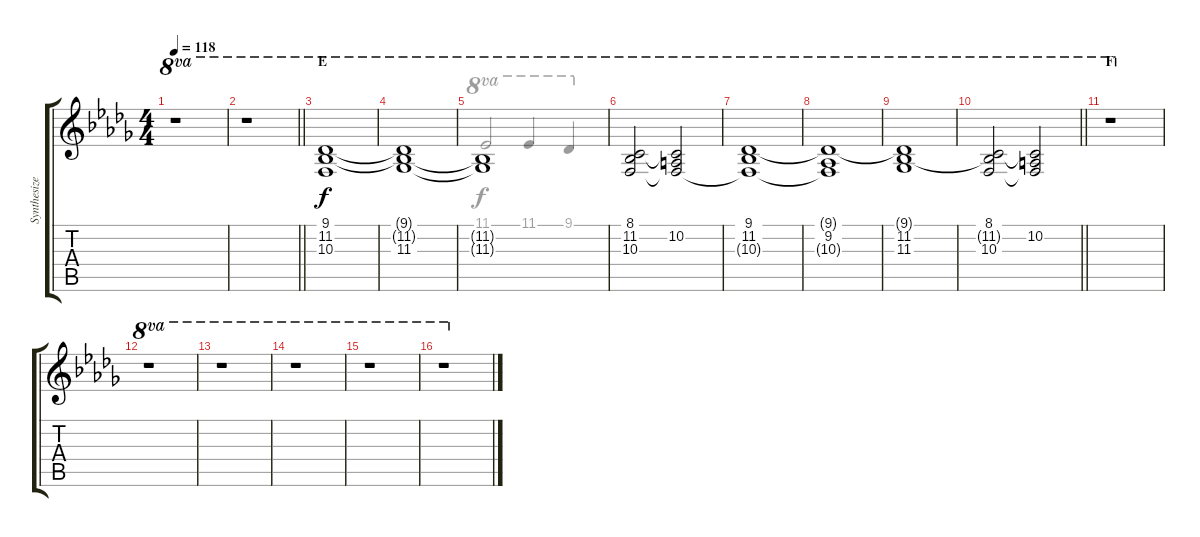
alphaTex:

\track ("Synthesizer" "Synthesize") {instrument pad2warm}
\staff {score tabs}
\tuning (E4 B3 G3 D3 A2 E2) {hide}
\voice
\ts (4 4)
\tempo 118
\clef g2
\ks db
r.1{ot 8va dy f} |
\barLineRight lightlight
r.1{ot 8va} |
\section ("" "E")
(9.1 11.2 10.3).1{ot 8va} |
(9.1{t} 11.2{t} 11.3).1{ot 8va} |
(11.2{t} 11.3{t}).1{ot 8va} |
(8.1 11.2 10.3).2{ot 8va} (8.1{t} 10.2 10.3{t}).2{ot 8va} |
(9.1 11.2 10.3{t}).1{ot 8va} |
(9.1{t} 9.2 10.3{t}).1{ot 8va} |
(9.1{t} 11.2 11.3).1{ot 8va} |
\barLineRight lightlight
(8.1 11.2{t} 10.3).2{ot 8va} (8.1{t} 10.2 10.3{t}).2{ot 8va} |
\section ("" "F")
r.1{ot 8va} |
r.1{ot 8va} |
r.1{ot 8va} |
r.1{ot 8va} |
r.1{ot 8va} |
r.1{ot 8va}
\voice
\clef g2
\ottava regular
\simile none
\ks db
|
\barLineRight lightlight
|
|
|
11.1.2{ot 8va beam Up} 11.1.4{ot 8va beam Up} 9.1.4{ot 8va beam Up} |
|
|
|
|
\barLineRight lightlight
|
|
|
|
|
|
